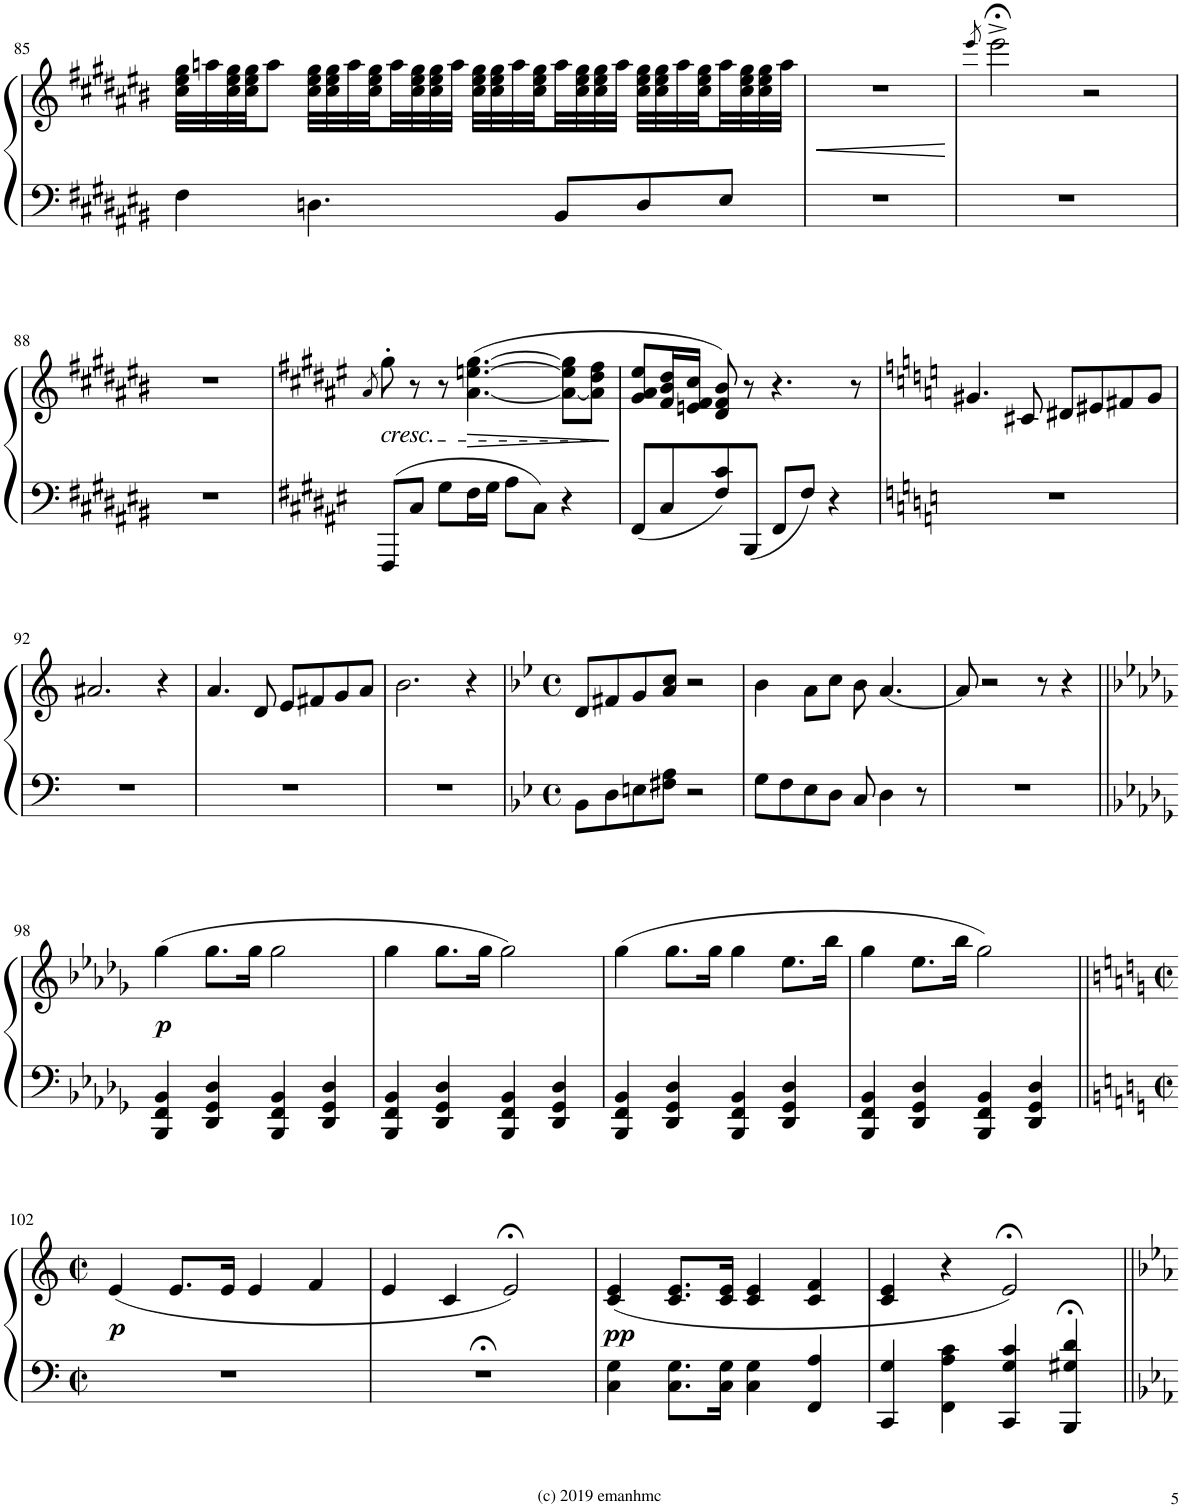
**kern	**kern	**dynam
*part1	*part1	*part1
*staff2	*staff1	*staff1/2
*I"Piano	*	*
*I'Pno.	*	*
!!LO:PB:g=z
*clefF4	*clefG2	*
*k[f#c#g#d#a#e#b#]	*k[f#c#g#d#a#e#b#]	*
*M4/4	*M4/4	*
=85	=85	=85
4F#\	32cc#\ 32ee#\ 32gg#\LLL	.
.	32aan\	.
.	32cc#\ 32ee#\ 32gg#\	.
.	32cc#\ 32ee#\ 32gg#\JJ	.
.	8aa\J	.
4.Dn\	32cc#\ 32ee#\ 32gg#\LLL	.
.	32cc#\ 32ee#\ 32gg#\	.
.	32aa\	.
.	32cc#\ 32ee#\ 32gg#\	.
.	32aa\	.
.	32cc#\ 32ee#\ 32gg#\	.
.	32cc#\ 32ee#\ 32gg#\	.
.	32aa\JJJ	.
.	32cc#\ 32ee#\ 32gg#\LLL	.
.	32cc#\ 32ee#\ 32gg#\	.
.	32aa\	.
.	32cc#\ 32ee#\ 32gg#\	.
8BB#/L	32aa\	.
.	32cc#\ 32ee#\ 32gg#\	.
.	32cc#\ 32ee#\ 32gg#\	.
.	32aa\JJJ	.
8D/	32cc#\ 32ee#\ 32gg#\LLL	.
.	32cc#\ 32ee#\ 32gg#\	.
.	32aa\	.
.	32cc#\ 32ee#\ 32gg#\	.
8E#/J	32aa\	.
.	32cc#\ 32ee#\ 32gg#\	.
.	32cc#\ 32ee#\ 32gg#\	.
.	32aa\JJJ	.
=86	=86	=86
!	!	!LO:HP:b
1r	1r	<
.	.	[
=87	=87	=87
.	8qeee#/	.
1r	2eee#;<^\	.
.	2r	.
!!LO:LB:g=z
=88	=88	=88
1r	1r	.
=89	=89	=89
*k[f#c#g#d#a#e#]	*k[f#c#g#d#a#e#]	*
.	8qa#/	.
!	!LO:TX:b:i:t=cresc.	!
8FFF#/L	8gg#'\	.
8C#/J	8r	.
8G#\L	8r	.
!	!	!LO:HP:b
16F#\L	([4.a#\ [4.een\ [4.gg#\	>
16G#\JJ	.	.
8A#\L	.	.
8C#\J	.	.
4r	8a#\_ 8ee\] 8gg#\]L	.
.	8a#\] 8dd#\ 8ff#\J	.
.	.	]
=90	=90	=90
8FF#/L	8g#/ 8a#/ 8ee#/L	.
8C#/	16f#/ 16b/ 16dd#/L	.
.	16en/ 16f#/ 16cc#/JJ	.
8F#/ 8c#/	8d#/ 8f#/ 8b/)	.
8BBB/J	8r	.
8FF#/L	4.r	.
8F#/J	.	.
4r	.	.
.	8r	.
=91	=91	=91
*k[]	*k[]	*
1r	4.g#X/	.
.	8c#X/	.
.	8d#X/L	.
.	8e#X/	.
.	8f#X/	.
.	8g#/J	.
!!LO:LB:g=z
=92	=92	=92
1r	2.a#X/	.
.	4r	.
=93	=93	=93
1r	4.a/	.
.	8d/	.
.	8e/L	.
.	8f#X/	.
.	8g/	.
.	8a/J	.
=94	=94	=94
1r	2.b\	.
.	4r	.
=95	=95	=95
*k[b-e-]	*k[b-e-]	*
*M4/4	*M4/4	*
*met(c)	*met(c)	*
8BB-\L	8d/L	.
8D\	8f#X/	.
8En\	8g/	.
8F#X\ 8A\J	8a/ 8cc/J	.
2r	2r	.
=96	=96	=96
8G\L	4b-\	.
8F\	.	.
8E-\	8a\L	.
8D\J	8cc\J	.
8C/	8b-\	.
4D\	[4.a/	.
8r	.	.
=97	=97	=97
1r	8a/]	.
.	2r	.
.	8r	.
.	4r	.
!!LO:LB:g=z
=98||	=98||	=98||
*k[b-e-a-d-g-]	*k[b-e-a-d-g-]	*
!	!	!LO:DY:b
4BBB-/ 4FF/ 4BB-/	(4gg-\	p
4DD-/ 4GG-/ 4D-/	8.gg-\L	.
.	16gg-\Jk	.
4BBB-/ 4FF/ 4BB-/	2gg-\	.
4DD-/ 4GG-/ 4D-/	.	.
=99	=99	=99
4BBB-/ 4FF/ 4BB-/	4gg-\	.
4DD-/ 4GG-/ 4D-/	8.gg-\L	.
.	16gg-\Jk	.
4BBB-/ 4FF/ 4BB-/	2gg-\)	.
4DD-/ 4GG-/ 4D-/	.	.
=100	=100	=100
4BBB-/ 4FF/ 4BB-/	(4gg-\	.
4DD-/ 4GG-/ 4D-/	8.gg-\L	.
.	16gg-\Jk	.
4BBB-/ 4FF/ 4BB-/	4gg-\	.
4DD-/ 4GG-/ 4D-/	8.ee-\L	.
.	16bb-\Jk	.
=101	=101	=101
4BBB-/ 4FF/ 4BB-/	4gg-\	.
4DD-/ 4GG-/ 4D-/	8.ee-\L	.
.	16bb-\Jk	.
4BBB-/ 4FF/ 4BB-/	2gg-\)	.
4DD-/ 4GG-/ 4D-/	.	.
!!LO:LB:g=z
=102||	=102||	=102||
*k[]	*k[]	*
*M2/2	*M2/2	*
*met(c|)	*met(c|)	*
!	!	!LO:DY:b
1r	(4e/	p
.	8.e/L	.
.	16e/Jk	.
.	4e/	.
.	4f/	.
=103	=103	=103
1r;<	4e/	.
.	4c/	.
.	2e;</)	.
=104	=104	=104
!	!	!LO:DY:b
4C\ 4G\	(4c/ 4e/	pp
8.C\ 8.G\L	8.c/ 8.e/L	.
16C\ 16G\Jk	16c/ 16e/Jk	.
4C\ 4G\	4c/ 4e/	.
4FF/ 4A/	4c/ 4f/	.
=105	=105	=105
4CC/ 4G/	4c/ 4e/	.
4FF\ 4A\ 4c\	4r	.
4CC/ 4G/ 4c/	2e;</)	.
4BBB/;< 4G#X/;< 4d/;<	.	.
=||	=||	=||
*-	*-	*-
